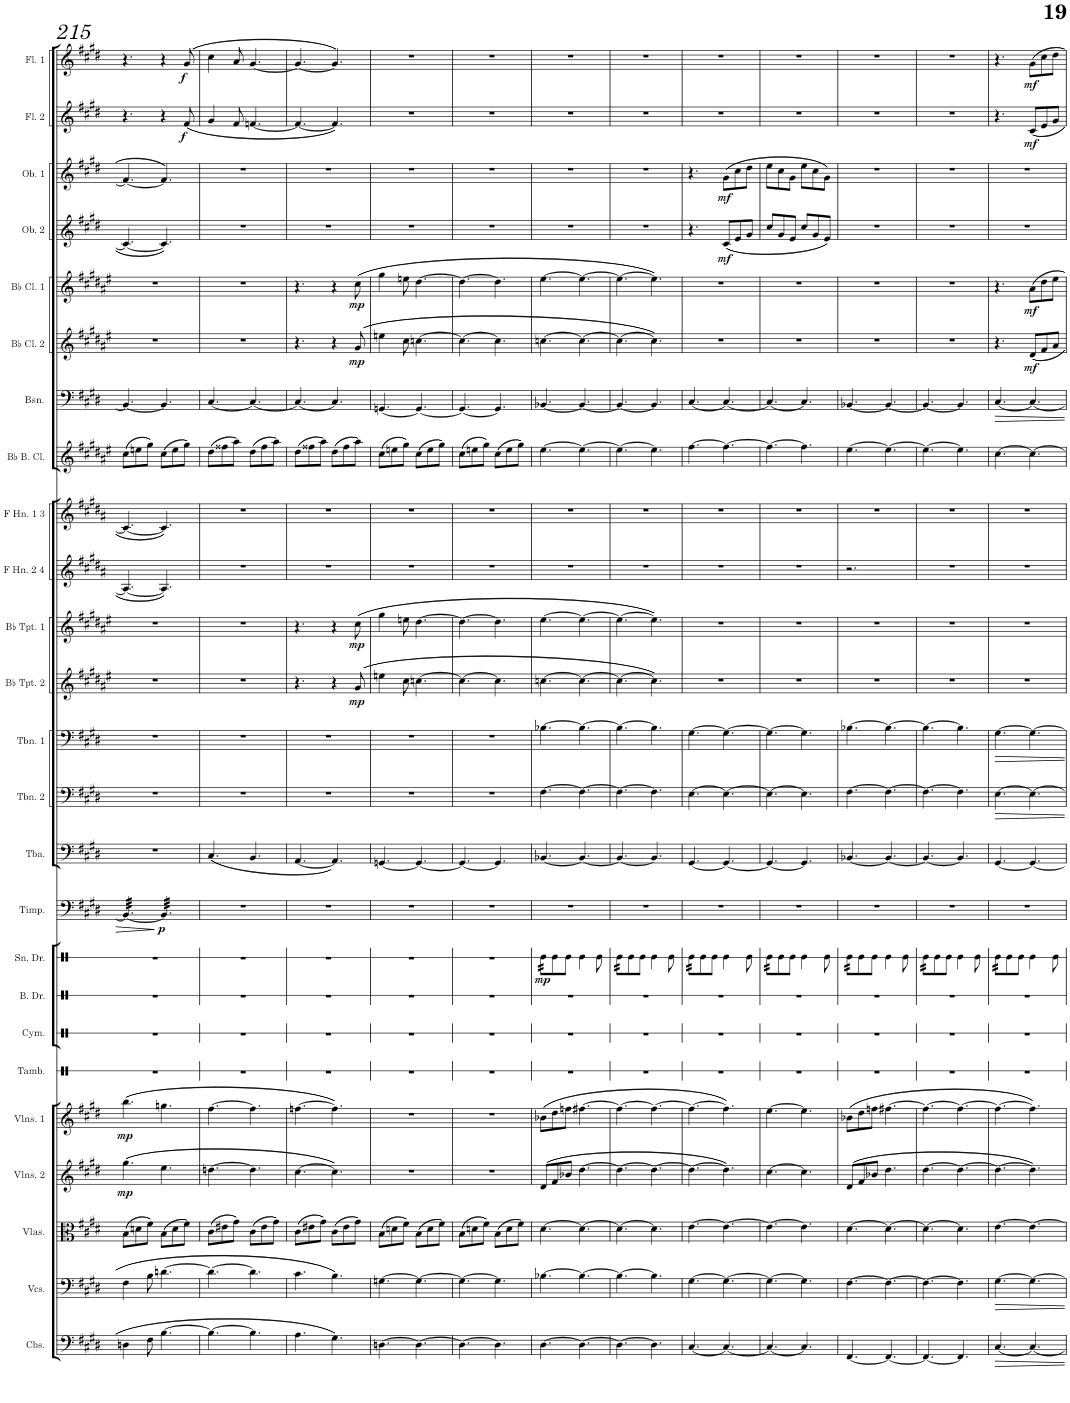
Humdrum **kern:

**kern	**kern	**kern	**kern	**dynam	**kern	**dynam	**kern	**kern	**kern	**kern	**dynam	**kern	**dynam	**kern	**kern	**kern	**kern	**dynam	**kern	**dynam	**kern	**kern	**kern	**kern	**kern	**dynam	**kern	**dynam	**kern	**dynam	**kern	**dynam	**kern	**dynam	**kern	**dynam
*part25	*part24	*part23	*part22	*part22	*part21	*part21	*part20	*part19	*part18	*part17	*part17	*part16	*part16	*part15	*part14	*part13	*part12	*part12	*part11	*part11	*part10	*part9	*part8	*part7	*part6	*part6	*part5	*part5	*part4	*part4	*part3	*part3	*part2	*part2	*part1	*part1
*staff25	*staff24	*staff23	*staff22	*staff22	*staff21	*staff21	*staff20	*staff19	*staff18	*staff17	*staff17	*staff16	*staff16	*staff15	*staff14	*staff13	*staff12	*staff12	*staff11	*staff11	*staff10	*staff9	*staff8	*staff7	*staff6	*staff6	*staff5	*staff5	*staff4	*staff4	*staff3	*staff3	*staff2	*staff2	*staff1	*staff1
*I"Contrabasses	*I"Violoncellos	*I"Violas	*I"Violins 2	*	*I"Violins 1	*	*I"Tambourine	*I"Cymbal	*I"Bass Drum	*I"Snare Drum	*	*I"Timpani	*	*I"Tuba	*I"Trombone 2	*I"Trombone 1	*I"Bb Trumpet 2	*	*I"Bb Trumpet 1	*	*I"F Horn 2 &amp; 4	*I"F Horn 1 &amp; 3	*I"Bb Bass Clarinet	*I"Bassoon	*I"Bb Clarinet 2	*	*I"Bb Clarinet 1	*	*I"Oboe 2	*	*I"Oboe 1	*	*I"Flute 2	*	*I"Flute 1	*
*I'Cbs.	*I'Vcs.	*I'Vlas.	*I'Vlns. 2	*	*I'Vlns. 1	*	*I'Tamb.	*I'Cym.	*I'B. Dr.	*I'Sn. Dr.	*	*I'Timp.	*	*I'Tba.	*I'Tbn. 2	*I'Tbn. 1	*I'Bb Tpt. 2	*	*I'Bb Tpt. 1	*	*I'F Hn. 2 4	*I'F Hn. 1 3	*I'Bb B. Cl.	*I'Bsn.	*I'Bb Cl. 2	*	*I'Bb Cl. 1	*	*I'Ob. 2	*	*I'Ob. 1	*	*I'Fl. 2	*	*I'Fl. 1	*
!!LO:PB:g=z
*clefF4	*clefF4	*clefC3	*clefG2	*	*clefG2	*	*clefX	*clefX	*clefX	*clefX	*	*clefF4	*	*clefF4	*clefF4	*clefF4	*clefG2	*	*clefG2	*	*clefG2	*clefG2	*clefG2	*clefF4	*clefG2	*	*clefG2	*	*clefG2	*	*clefG2	*	*clefG2	*	*clefG2	*
*Trd7c12	*	*	*	*	*	*	*	*	*	*	*	*	*	*	*	*	*Trd1c2	*	*Trd1c2	*	*Trd4c7	*Trd4c7	*Trd8c14	*	*Trd1c2	*	*Trd1c2	*	*	*	*	*	*	*	*	*
*k[f#c#g#d#]	*k[f#c#g#d#]	*k[f#c#g#d#]	*k[f#c#g#d#]	*	*k[f#c#g#d#]	*	*k[]	*k[]	*k[]	*k[]	*	*k[f#c#g#d#]	*	*k[f#c#g#d#]	*k[f#c#g#d#]	*k[f#c#g#d#]	*k[f#c#g#d#a#e#]	*	*k[f#c#g#d#a#e#]	*	*k[f#c#g#d#a#]	*k[f#c#g#d#a#]	*k[f#c#g#d#a#e#]	*k[f#c#g#d#]	*k[f#c#g#d#a#e#]	*	*k[f#c#g#d#a#e#]	*	*k[f#c#g#d#]	*	*k[f#c#g#d#]	*	*k[f#c#g#d#]	*	*k[f#c#g#d#]	*
*M6/8	*M6/8	*M6/8	*M6/8	*	*M6/8	*	*M6/8	*M6/8	*M6/8	*M6/8	*	*M6/8	*	*M6/8	*M6/8	*M6/8	*M6/8	*	*M6/8	*	*M6/8	*M6/8	*M6/8	*M6/8	*M6/8	*	*M6/8	*	*M6/8	*	*M6/8	*	*M6/8	*	*M6/8	*
=215	=215	=215	=215	=215	=215	=215	=215	=215	=215	=215	=215	=215	=215	=215	=215	=215	=215	=215	=215	=215	=215	=215	=215	=215	=215	=215	=215	=215	=215	=215	=215	=215	=215	=215	=215	=215
!	!	!	!	!LO:DY:b	!	!LO:DY:b	!	!	!	!	!	!	!	!	!	!	!	!	!	!	!	!	!	!	!	!	!	!	!	!	!	!	!	!	!	!
*	*	*	*	*	*	*	*	*	*	*	*	*tremolo	*	*	*	*	*	*	*	*	*	*	*	*	*	*	*	*	*	*	*	*	*	*	*	*
4Dn\	4F#\	(8B\L	(4.gg#\	mp	(4.bb\	mp	2.r	2.r	2.r	2.r	.	32BB/LLL	.	2.r	2.r	2.r	2.r	.	2.r	.	4.An/_	4.c#/_	(8cc#\L	4.BB/_	2.r	.	2.r	.	4.c#/_	.	4.f#/_	.	4.r	.	4.r	.
.	.	.	.	.	.	.	.	.	.	.	.	32BB/	.	.	.	.	.	.	.	.	.	.	.	.	.	.	.	.	.	.	.	.	.	.	.	.
.	.	.	.	.	.	.	.	.	.	.	.	32BB/	.	.	.	.	.	.	.	.	.	.	.	.	.	.	.	.	.	.	.	.	.	.	.	.
.	.	.	.	.	.	.	.	.	.	.	.	32BB/	.	.	.	.	.	.	.	.	.	.	.	.	.	.	.	.	.	.	.	.	.	.	.	.
.	.	8dn\	.	.	.	.	.	.	.	.	.	32BB/	.	.	.	.	.	.	.	.	.	.	8een\	.	.	.	.	.	.	.	.	.	.	.	.	.
.	.	.	.	.	.	.	.	.	.	.	.	32BB/	.	.	.	.	.	.	.	.	.	.	.	.	.	.	.	.	.	.	.	.	.	.	.	.
.	.	.	.	.	.	.	.	.	.	.	.	32BB/	.	.	.	.	.	.	.	.	.	.	.	.	.	.	.	.	.	.	.	.	.	.	.	.
.	.	.	.	.	.	.	.	.	.	.	.	32BB/	.	.	.	.	.	.	.	.	.	.	.	.	.	.	.	.	.	.	.	.	.	.	.	.
8F#\	8B\	8f#\J)	.	.	.	.	.	.	.	.	.	32BB/	.	.	.	.	.	.	.	.	.	.	8gg#\J)	.	.	.	.	.	.	.	.	.	.	.	.	.
.	.	.	.	.	.	.	.	.	.	.	.	32BB/	.	.	.	.	.	.	.	.	.	.	.	.	.	.	.	.	.	.	.	.	.	.	.	.
.	.	.	.	.	.	.	.	.	.	.	.	32BB/	.	.	.	.	.	.	.	.	.	.	.	.	.	.	.	.	.	.	.	.	.	.	.	.
.	.	.	.	.	.	.	.	.	.	.	.	32BB/JJJ	.	.	.	.	.	.	.	.	.	.	.	.	.	.	.	.	.	.	.	.	.	.	.	.
!	!	!	!	!	!	!	!	!	!	!	!	!	!LO:DY:b	!	!	!	!	!	!	!	!	!	!	!	!	!	!	!	!	!	!	!	!	!	!	!
[4.B\	[4.dn\	(8B\L	4.ee\	.	4.ggn\	.	.	.	.	.	.	32BB/]LLL	p	.	.	.	.	.	.	.	4.A/]	4.c#/]	(8cc#\L	4.BB/]	.	.	.	.	4.c#/]	.	4.f#/]	.	4r	.	4r	.
.	.	.	.	.	.	.	.	.	.	.	.	32BB/	.	.	.	.	.	.	.	.	.	.	.	.	.	.	.	.	.	.	.	.	.	.	.	.
.	.	.	.	.	.	.	.	.	.	.	.	32BB/	.	.	.	.	.	.	.	.	.	.	.	.	.	.	.	.	.	.	.	.	.	.	.	.
.	.	.	.	.	.	.	.	.	.	.	.	32BB/	.	.	.	.	.	.	.	.	.	.	.	.	.	.	.	.	.	.	.	.	.	.	.	.
.	.	8d\	.	.	.	.	.	.	.	.	.	32BB/	.	.	.	.	.	.	.	.	.	.	8ee\	.	.	.	.	.	.	.	.	.	.	.	.	.
.	.	.	.	.	.	.	.	.	.	.	.	32BB/	.	.	.	.	.	.	.	.	.	.	.	.	.	.	.	.	.	.	.	.	.	.	.	.
.	.	.	.	.	.	.	.	.	.	.	.	32BB/	.	.	.	.	.	.	.	.	.	.	.	.	.	.	.	.	.	.	.	.	.	.	.	.
.	.	.	.	.	.	.	.	.	.	.	.	32BB/	.	.	.	.	.	.	.	.	.	.	.	.	.	.	.	.	.	.	.	.	.	.	.	.
!	!	!	!	!	!	!	!	!	!	!	!	!	!	!	!	!	!	!	!	!	!	!	!	!	!	!	!	!	!	!	!	!	!	!LO:DY:b	!	!LO:DY:b
.	.	8f#\J)	.	.	.	.	.	.	.	.	.	32BB/	.	.	.	.	.	.	.	.	.	.	8gg#\J)	.	.	.	.	.	.	.	.	.	(8f#/	f	(8g#/	f
.	.	.	.	.	.	.	.	.	.	.	.	32BB/	.	.	.	.	.	.	.	.	.	.	.	.	.	.	.	.	.	.	.	.	.	.	.	.
.	.	.	.	.	.	.	.	.	.	.	.	32BB/	.	.	.	.	.	.	.	.	.	.	.	.	.	.	.	.	.	.	.	.	.	.	.	.
.	.	.	.	.	.	.	.	.	.	.	.	32BB/JJJ	.	.	.	.	.	.	.	.	.	.	.	.	.	.	.	.	.	.	.	.	.	.	.	.
*	*	*	*	*	*	*	*	*	*	*	*	*Xtremolo	*	*	*	*	*	*	*	*	*	*	*	*	*	*	*	*	*	*	*	*	*	*	*	*
=216	=216	=216	=216	=216	=216	=216	=216	=216	=216	=216	=216	=216	=216	=216	=216	=216	=216	=216	=216	=216	=216	=216	=216	=216	=216	=216	=216	=216	=216	=216	=216	=216	=216	=216	=216	=216
4.B\_	4.d\_	(8c#\L	[4.ddn\	.	[4.ff#\	.	2.r	2.r	2.r	2.r	.	2.r	.	(4.C#/	2.r	2.r	2.r	.	2.r	.	2.r	2.r	(8dd#\L	[4.C#/	2.r	.	2.r	.	2.r	.	2.r	.	4g#/	.	4cc#\	.
.	.	8e#X\	.	.	.	.	.	.	.	.	.	.	.	.	.	.	.	.	.	.	.	.	8ff##X\	.	.	.	.	.	.	.	.	.	.	.	.	.
.	.	8g#\J)	.	.	.	.	.	.	.	.	.	.	.	.	.	.	.	.	.	.	.	.	8aa#\J)	.	.	.	.	.	.	.	.	.	8f#/	.	8a/	.
4.B\]	4.d\]	(8c#\L	4.dd\]	.	4.ff#\]	.	.	.	.	.	.	.	.	4.BB/	.	.	.	.	.	.	.	.	(8dd#\L	4.C#/_	.	.	.	.	.	.	.	.	[4.fn/	.	[4.g#/	.
.	.	8e#\	.	.	.	.	.	.	.	.	.	.	.	.	.	.	.	.	.	.	.	.	8ff##\	.	.	.	.	.	.	.	.	.	.	.	.	.
.	.	8g#\J)	.	.	.	.	.	.	.	.	.	.	.	.	.	.	.	.	.	.	.	.	8aa#\J)	.	.	.	.	.	.	.	.	.	.	.	.	.
=217	=217	=217	=217	=217	=217	=217	=217	=217	=217	=217	=217	=217	=217	=217	=217	=217	=217	=217	=217	=217	=217	=217	=217	=217	=217	=217	=217	=217	=217	=217	=217	=217	=217	=217	=217	=217
4.A\	4.c#\	(8c#\L	[4.cc#\	.	[4.ffn\	.	2.r	2.r	2.r	2.r	.	2.r	.	[4.AA/	2.r	2.r	4.r	.	4.r	.	2.r	2.r	(8dd#\L	4.C#/_	4.r	.	4.r	.	2.r	.	2.r	.	4.f/_	.	4.g#/_	.
.	.	8e#X\	.	.	.	.	.	.	.	.	.	.	.	.	.	.	.	.	.	.	.	.	8ff##X\	.	.	.	.	.	.	.	.	.	.	.	.	.
.	.	8g#\J)	.	.	.	.	.	.	.	.	.	.	.	.	.	.	.	.	.	.	.	.	8aa#\J)	.	.	.	.	.	.	.	.	.	.	.	.	.
4.G#\	4.B\	(8c#\L	4.cc#\])	.	4.ff\])	.	.	.	.	.	.	.	.	4.AA/])	.	.	4r	.	4r	.	.	.	(8dd#\L	4.C#/]	4r	.	4r	.	.	.	.	.	4.f/])	.	4.g#/])	.
.	.	8e#\	.	.	.	.	.	.	.	.	.	.	.	.	.	.	.	.	.	.	.	.	8ff##\	.	.	.	.	.	.	.	.	.	.	.	.	.
!	!	!	!	!	!	!	!	!	!	!	!	!	!	!	!	!	!	!LO:DY:b	!	!LO:DY:b	!	!	!	!	!	!LO:DY:b	!	!LO:DY:b	!	!	!	!	!	!	!	!
.	.	8g#\J)	.	.	.	.	.	.	.	.	.	.	.	.	.	.	(8g#/	mp	(8cc#\	mp	.	.	8aa#\J)	.	(8g#/	mp	(8cc#\	mp	.	.	.	.	.	.	.	.
=218	=218	=218	=218	=218	=218	=218	=218	=218	=218	=218	=218	=218	=218	=218	=218	=218	=218	=218	=218	=218	=218	=218	=218	=218	=218	=218	=218	=218	=218	=218	=218	=218	=218	=218	=218	=218
[4.Dn\	[4.Gn\	(8B\L	2.r	.	2.r	.	2.r	2.r	2.r	2.r	.	2.r	.	[4.GGn/	2.r	2.r	4een\	.	4gg#\	.	2.r	2.r	(8cc#\L	[4.GGn/	4een\	.	4gg#\	.	2.r	.	2.r	.	2.r	.	2.r	.
.	.	8dn\	.	.	.	.	.	.	.	.	.	.	.	.	.	.	.	.	.	.	.	.	8een\	.	.	.	.	.	.	.	.	.	.	.	.	.
.	.	8f#\J)	.	.	.	.	.	.	.	.	.	.	.	.	.	.	8cc#\	.	8een\	.	.	.	8gg#\J)	.	8cc#\	.	8een\	.	.	.	.	.	.	.	.	.
4.D\_	4.G\_	(8B\L	.	.	.	.	.	.	.	.	.	.	.	4.GG/_	.	.	[4.ccn\	.	[4.dd#\	.	.	.	(8cc#\L	4.GG/_	[4.ccn\	.	[4.dd#\	.	.	.	.	.	.	.	.	.
.	.	8d\	.	.	.	.	.	.	.	.	.	.	.	.	.	.	.	.	.	.	.	.	8ee\	.	.	.	.	.	.	.	.	.	.	.	.	.
.	.	8f#\J)	.	.	.	.	.	.	.	.	.	.	.	.	.	.	.	.	.	.	.	.	8gg#\J)	.	.	.	.	.	.	.	.	.	.	.	.	.
=219	=219	=219	=219	=219	=219	=219	=219	=219	=219	=219	=219	=219	=219	=219	=219	=219	=219	=219	=219	=219	=219	=219	=219	=219	=219	=219	=219	=219	=219	=219	=219	=219	=219	=219	=219	=219
4.D\_	4.G\_	(8B\L	2.r	.	2.r	.	2.r	2.r	2.r	2.r	.	2.r	.	4.GG/_	2.r	2.r	4.cc\_	.	4.dd#\_	.	2.r	2.r	(8cc#\L	4.GG/_	4.cc\_	.	4.dd#\_	.	2.r	.	2.r	.	2.r	.	2.r	.
.	.	8dn\	.	.	.	.	.	.	.	.	.	.	.	.	.	.	.	.	.	.	.	.	8een\	.	.	.	.	.	.	.	.	.	.	.	.	.
.	.	8f#\J)	.	.	.	.	.	.	.	.	.	.	.	.	.	.	.	.	.	.	.	.	8gg#\J)	.	.	.	.	.	.	.	.	.	.	.	.	.
4.D\]	4.G\]	(8B\L	.	.	.	.	.	.	.	.	.	.	.	4.GG/]	.	.	4.cc\]	.	4.dd#\]	.	.	.	(8cc#\L	4.GG/]	4.cc\]	.	4.dd#\]	.	.	.	.	.	.	.	.	.
.	.	8d\	.	.	.	.	.	.	.	.	.	.	.	.	.	.	.	.	.	.	.	.	8ee\	.	.	.	.	.	.	.	.	.	.	.	.	.
.	.	8f#\J)	.	.	.	.	.	.	.	.	.	.	.	.	.	.	.	.	.	.	.	.	8gg#\J)	.	.	.	.	.	.	.	.	.	.	.	.	.
=220	=220	=220	=220	=220	=220	=220	=220	=220	=220	=220	=220	=220	=220	=220	=220	=220	=220	=220	=220	=220	=220	=220	=220	=220	=220	=220	=220	=220	=220	=220	=220	=220	=220	=220	=220	=220
!	!	!	!	!	!	!	!	!	!	!	!LO:DY:b	!	!	!	!	!	!	!	!	!	!	!	!	!	!	!	!	!	!	!	!	!	!	!	!	!
*	*	*	*	*	*	*	*	*	*	*tremolo	*	*	*	*	*	*	*	*	*	*	*	*	*	*	*	*	*	*	*	*	*	*	*	*	*	*
[4.D#\	[4.B-X\	[4.d#\	(8d#/L	.	(8b-X\L	.	2.r	2.r	2.r	32Re\LLL	mp	2.r	.	[4.BB-X/	[4.F#\	[4.B-X\	[4.ccn\	.	[4.ee#\	.	2.r	2.r	[4.ee#\	[4.BB-X/	[4.ccn\	.	[4.ee#\	.	2.r	.	2.r	.	2.r	.	2.r	.
.	.	.	.	.	.	.	.	.	.	32Re\	.	.	.	.	.	.	.	.	.	.	.	.	.	.	.	.	.	.	.	.	.	.	.	.	.	.
.	.	.	.	.	.	.	.	.	.	32Re\	.	.	.	.	.	.	.	.	.	.	.	.	.	.	.	.	.	.	.	.	.	.	.	.	.	.
.	.	.	.	.	.	.	.	.	.	32Re\	.	.	.	.	.	.	.	.	.	.	.	.	.	.	.	.	.	.	.	.	.	.	.	.	.	.
*	*	*	*	*	*	*	*	*	*	*Xtremolo	*	*	*	*	*	*	*	*	*	*	*	*	*	*	*	*	*	*	*	*	*	*	*	*	*	*
.	.	.	8f#/	.	8dd#\	.	.	.	.	8Re\	.	.	.	.	.	.	.	.	.	.	.	.	.	.	.	.	.	.	.	.	.	.	.	.	.	.
.	.	.	8b-X/J	.	8ffn\J	.	.	.	.	8Re\J	.	.	.	.	.	.	.	.	.	.	.	.	.	.	.	.	.	.	.	.	.	.	.	.	.	.
4.D#\_	4.B-\_	4.d#\_	[4.dd#\	.	[4.ff#X\	.	.	.	.	4Re\	.	.	.	4.BB-/_	4.F#\_	4.B-\_	4.cc\_	.	4.ee#\_	.	.	.	4.ee#\_	4.BB-/_	4.cc\_	.	4.ee#\_	.	.	.	.	.	.	.	.	.
.	.	.	.	.	.	.	.	.	.	8Re\	.	.	.	.	.	.	.	.	.	.	.	.	.	.	.	.	.	.	.	.	.	.	.	.	.	.
=221	=221	=221	=221	=221	=221	=221	=221	=221	=221	=221	=221	=221	=221	=221	=221	=221	=221	=221	=221	=221	=221	=221	=221	=221	=221	=221	=221	=221	=221	=221	=221	=221	=221	=221	=221	=221
*	*	*	*	*	*	*	*	*	*	*tremolo	*	*	*	*	*	*	*	*	*	*	*	*	*	*	*	*	*	*	*	*	*	*	*	*	*	*
4.D#\_	4.B-\_	4.d#\_	4.dd#\_	.	4.ff#\_	.	2.r	2.r	2.r	32Re\LLL	.	2.r	.	4.BB-/_	4.F#\_	4.B-\_	4.cc\_	.	4.ee#\_	.	2.r	2.r	4.ee#\_	4.BB-/_	4.cc\_	.	4.ee#\_	.	2.r	.	2.r	.	2.r	.	2.r	.
.	.	.	.	.	.	.	.	.	.	32Re\	.	.	.	.	.	.	.	.	.	.	.	.	.	.	.	.	.	.	.	.	.	.	.	.	.	.
.	.	.	.	.	.	.	.	.	.	32Re\	.	.	.	.	.	.	.	.	.	.	.	.	.	.	.	.	.	.	.	.	.	.	.	.	.	.
.	.	.	.	.	.	.	.	.	.	32Re\	.	.	.	.	.	.	.	.	.	.	.	.	.	.	.	.	.	.	.	.	.	.	.	.	.	.
*	*	*	*	*	*	*	*	*	*	*Xtremolo	*	*	*	*	*	*	*	*	*	*	*	*	*	*	*	*	*	*	*	*	*	*	*	*	*	*
.	.	.	.	.	.	.	.	.	.	8Re\	.	.	.	.	.	.	.	.	.	.	.	.	.	.	.	.	.	.	.	.	.	.	.	.	.	.
.	.	.	.	.	.	.	.	.	.	8Re\J	.	.	.	.	.	.	.	.	.	.	.	.	.	.	.	.	.	.	.	.	.	.	.	.	.	.
4.D#\]	4.B-\]	4.d#\]	4.dd#\_	.	4.ff#\_	.	.	.	.	4Re\	.	.	.	4.BB-/]	4.F#\]	4.B-\]	4.cc\])	.	4.ee#\])	.	.	.	4.ee#\]	4.BB-/]	4.cc\])	.	4.ee#\])	.	.	.	.	.	.	.	.	.
.	.	.	.	.	.	.	.	.	.	8Re\	.	.	.	.	.	.	.	.	.	.	.	.	.	.	.	.	.	.	.	.	.	.	.	.	.	.
=222	=222	=222	=222	=222	=222	=222	=222	=222	=222	=222	=222	=222	=222	=222	=222	=222	=222	=222	=222	=222	=222	=222	=222	=222	=222	=222	=222	=222	=222	=222	=222	=222	=222	=222	=222	=222
*	*	*	*	*	*	*	*	*	*	*tremolo	*	*	*	*	*	*	*	*	*	*	*	*	*	*	*	*	*	*	*	*	*	*	*	*	*	*
[4.C#/	[4.G#\	[4.e\	4.dd#\_	.	4.ff#\_	.	2.r	2.r	2.r	32Re\LLL	.	2.r	.	[4.GG#/	[4.E\	[4.G#\	2.r	.	2.r	.	2.r	2.r	[4.ff#\	[4.C#/	2.r	.	2.r	.	4.r	.	4.r	.	2.r	.	2.r	.
.	.	.	.	.	.	.	.	.	.	32Re\	.	.	.	.	.	.	.	.	.	.	.	.	.	.	.	.	.	.	.	.	.	.	.	.	.	.
.	.	.	.	.	.	.	.	.	.	32Re\	.	.	.	.	.	.	.	.	.	.	.	.	.	.	.	.	.	.	.	.	.	.	.	.	.	.
.	.	.	.	.	.	.	.	.	.	32Re\	.	.	.	.	.	.	.	.	.	.	.	.	.	.	.	.	.	.	.	.	.	.	.	.	.	.
*	*	*	*	*	*	*	*	*	*	*Xtremolo	*	*	*	*	*	*	*	*	*	*	*	*	*	*	*	*	*	*	*	*	*	*	*	*	*	*
.	.	.	.	.	.	.	.	.	.	8Re\	.	.	.	.	.	.	.	.	.	.	.	.	.	.	.	.	.	.	.	.	.	.	.	.	.	.
.	.	.	.	.	.	.	.	.	.	8Re\J	.	.	.	.	.	.	.	.	.	.	.	.	.	.	.	.	.	.	.	.	.	.	.	.	.	.
!	!	!	!	!	!	!	!	!	!	!	!	!	!	!	!	!	!	!	!	!	!	!	!	!	!	!	!	!	!	!LO:DY:b	!	!LO:DY:b	!	!	!	!
4.C#/_	4.G#\_	4.e\_	4.dd#\])	.	4.ff#\])	.	.	.	.	4Re\	.	.	.	4.GG#/_	4.E\_	4.G#\_	.	.	.	.	.	.	4.ff#\_	4.C#/_	.	.	.	.	(8c#/L	mf	(8g#\L	mf	.	.	.	.
.	.	.	.	.	.	.	.	.	.	.	.	.	.	.	.	.	.	.	.	.	.	.	.	.	.	.	.	.	8e/	.	8cc#\	.	.	.	.	.
.	.	.	.	.	.	.	.	.	.	8Re\	.	.	.	.	.	.	.	.	.	.	.	.	.	.	.	.	.	.	8g#/J	.	8dd#\J	.	.	.	.	.
=223	=223	=223	=223	=223	=223	=223	=223	=223	=223	=223	=223	=223	=223	=223	=223	=223	=223	=223	=223	=223	=223	=223	=223	=223	=223	=223	=223	=223	=223	=223	=223	=223	=223	=223	=223	=223
*	*	*	*	*	*	*	*	*	*	*tremolo	*	*	*	*	*	*	*	*	*	*	*	*	*	*	*	*	*	*	*	*	*	*	*	*	*	*
4.C#/_	4.G#\_	4.e\_	[4.cc#\	.	[4.ee\	.	2.r	2.r	2.r	32Re\LLL	.	2.r	.	4.GG#/_	4.E\_	4.G#\_	2.r	.	2.r	.	2.r	2.r	4.ff#\_	4.C#/_	2.r	.	2.r	.	8cc#/L	.	8ee\L	.	2.r	.	2.r	.
.	.	.	.	.	.	.	.	.	.	32Re\	.	.	.	.	.	.	.	.	.	.	.	.	.	.	.	.	.	.	.	.	.	.	.	.	.	.
.	.	.	.	.	.	.	.	.	.	32Re\	.	.	.	.	.	.	.	.	.	.	.	.	.	.	.	.	.	.	.	.	.	.	.	.	.	.
.	.	.	.	.	.	.	.	.	.	32Re\	.	.	.	.	.	.	.	.	.	.	.	.	.	.	.	.	.	.	.	.	.	.	.	.	.	.
*	*	*	*	*	*	*	*	*	*	*Xtremolo	*	*	*	*	*	*	*	*	*	*	*	*	*	*	*	*	*	*	*	*	*	*	*	*	*	*
.	.	.	.	.	.	.	.	.	.	8Re\	.	.	.	.	.	.	.	.	.	.	.	.	.	.	.	.	.	.	8g#/	.	8cc#\	.	.	.	.	.
.	.	.	.	.	.	.	.	.	.	8Re\J	.	.	.	.	.	.	.	.	.	.	.	.	.	.	.	.	.	.	8e/J	.	8g#\J	.	.	.	.	.
4.C#/]	4.G#\]	4.e\]	4.cc#\]	.	4.ee\]	.	.	.	.	4Re\	.	.	.	4.GG#/]	4.E\]	4.G#\]	.	.	.	.	.	.	4.ff#\]	4.C#/]	.	.	.	.	8cc#/L	.	8ee\L	.	.	.	.	.
.	.	.	.	.	.	.	.	.	.	.	.	.	.	.	.	.	.	.	.	.	.	.	.	.	.	.	.	.	8g#/	.	8cc#\	.	.	.	.	.
.	.	.	.	.	.	.	.	.	.	8Re\	.	.	.	.	.	.	.	.	.	.	.	.	.	.	.	.	.	.	8e/J)	.	8g#\J)	.	.	.	.	.
=224	=224	=224	=224	=224	=224	=224	=224	=224	=224	=224	=224	=224	=224	=224	=224	=224	=224	=224	=224	=224	=224	=224	=224	=224	=224	=224	=224	=224	=224	=224	=224	=224	=224	=224	=224	=224
*	*	*	*	*	*	*	*	*	*	*tremolo	*	*	*	*	*	*	*	*	*	*	*	*	*	*	*	*	*	*	*	*	*	*	*	*	*	*
[4.FF#/	[4.F#\	[4.d#\	(8d#/L	.	(8b-X\L	.	2.r	2.r	2.r	32Re\LLL	.	2.r	.	[4.BB-X/	[4.F#\	[4.B-X\	2.r	.	2.r	.	2.r	2.r	[4.ee#\	[4.BB-X/	2.r	.	2.r	.	2.r	.	2.r	.	2.r	.	2.r	.
.	.	.	.	.	.	.	.	.	.	32Re\	.	.	.	.	.	.	.	.	.	.	.	.	.	.	.	.	.	.	.	.	.	.	.	.	.	.
.	.	.	.	.	.	.	.	.	.	32Re\	.	.	.	.	.	.	.	.	.	.	.	.	.	.	.	.	.	.	.	.	.	.	.	.	.	.
.	.	.	.	.	.	.	.	.	.	32Re\	.	.	.	.	.	.	.	.	.	.	.	.	.	.	.	.	.	.	.	.	.	.	.	.	.	.
*	*	*	*	*	*	*	*	*	*	*Xtremolo	*	*	*	*	*	*	*	*	*	*	*	*	*	*	*	*	*	*	*	*	*	*	*	*	*	*
.	.	.	8f#/	.	8dd#\	.	.	.	.	8Re\	.	.	.	.	.	.	.	.	.	.	.	.	.	.	.	.	.	.	.	.	.	.	.	.	.	.
.	.	.	8b-X/J	.	8ffn\J	.	.	.	.	8Re\J	.	.	.	.	.	.	.	.	.	.	.	.	.	.	.	.	.	.	.	.	.	.	.	.	.	.
4.FF#/_	4.F#\_	4.d#\_	4.dd#\	.	[4.ff#X\	.	.	.	.	4Re\	.	.	.	4.BB-/_	4.F#\_	4.B-\_	.	.	.	.	.	.	4.ee#\_	4.BB-/_	.	.	.	.	.	.	.	.	.	.	.	.
.	.	.	.	.	.	.	.	.	.	8Re\	.	.	.	.	.	.	.	.	.	.	.	.	.	.	.	.	.	.	.	.	.	.	.	.	.	.
=225	=225	=225	=225	=225	=225	=225	=225	=225	=225	=225	=225	=225	=225	=225	=225	=225	=225	=225	=225	=225	=225	=225	=225	=225	=225	=225	=225	=225	=225	=225	=225	=225	=225	=225	=225	=225
*	*	*	*	*	*	*	*	*	*	*tremolo	*	*	*	*	*	*	*	*	*	*	*	*	*	*	*	*	*	*	*	*	*	*	*	*	*	*
4.FF#/_	4.F#\_	4.d#\_	[4.dd#\	.	4.ff#\_	.	2.r	2.r	2.r	32Re\LLL	.	2.r	.	4.BB-/_	4.F#\_	4.B-\_	2.r	.	2.r	.	2.r	2.r	4.ee#\_	4.BB-/_	2.r	.	2.r	.	2.r	.	2.r	.	2.r	.	2.r	.
.	.	.	.	.	.	.	.	.	.	32Re\	.	.	.	.	.	.	.	.	.	.	.	.	.	.	.	.	.	.	.	.	.	.	.	.	.	.
.	.	.	.	.	.	.	.	.	.	32Re\	.	.	.	.	.	.	.	.	.	.	.	.	.	.	.	.	.	.	.	.	.	.	.	.	.	.
.	.	.	.	.	.	.	.	.	.	32Re\	.	.	.	.	.	.	.	.	.	.	.	.	.	.	.	.	.	.	.	.	.	.	.	.	.	.
*	*	*	*	*	*	*	*	*	*	*Xtremolo	*	*	*	*	*	*	*	*	*	*	*	*	*	*	*	*	*	*	*	*	*	*	*	*	*	*
.	.	.	.	.	.	.	.	.	.	8Re\	.	.	.	.	.	.	.	.	.	.	.	.	.	.	.	.	.	.	.	.	.	.	.	.	.	.
.	.	.	.	.	.	.	.	.	.	8Re\J	.	.	.	.	.	.	.	.	.	.	.	.	.	.	.	.	.	.	.	.	.	.	.	.	.	.
4.FF#/]	4.F#\]	4.d#\]	4.dd#\_	.	4.ff#\_	.	.	.	.	4Re\	.	.	.	4.BB-/]	4.F#\]	4.B-\]	.	.	.	.	.	.	4.ee#\]	4.BB-/]	.	.	.	.	.	.	.	.	.	.	.	.
.	.	.	.	.	.	.	.	.	.	8Re\	.	.	.	.	.	.	.	.	.	.	.	.	.	.	.	.	.	.	.	.	.	.	.	.	.	.
=226	=226	=226	=226	=226	=226	=226	=226	=226	=226	=226	=226	=226	=226	=226	=226	=226	=226	=226	=226	=226	=226	=226	=226	=226	=226	=226	=226	=226	=226	=226	=226	=226	=226	=226	=226	=226
*	*	*	*	*	*	*	*	*	*	*tremolo	*	*	*	*	*	*	*	*	*	*	*	*	*	*	*	*	*	*	*	*	*	*	*	*	*	*
[4.C#/	[4.G#\	[4.e\	4.dd#\_	.	4.ff#\_	.	2.r	2.r	2.r	32Re\LLL	.	2.r	.	[4.GG#/	[4.E\	[4.G#\	2.r	.	2.r	.	2.r	2.r	[4.cc#\	[4.C#/	4.r	.	4.r	.	2.r	.	2.r	.	4.r	.	4.r	.
.	.	.	.	.	.	.	.	.	.	32Re\	.	.	.	.	.	.	.	.	.	.	.	.	.	.	.	.	.	.	.	.	.	.	.	.	.	.
.	.	.	.	.	.	.	.	.	.	32Re\	.	.	.	.	.	.	.	.	.	.	.	.	.	.	.	.	.	.	.	.	.	.	.	.	.	.
.	.	.	.	.	.	.	.	.	.	32Re\	.	.	.	.	.	.	.	.	.	.	.	.	.	.	.	.	.	.	.	.	.	.	.	.	.	.
*	*	*	*	*	*	*	*	*	*	*Xtremolo	*	*	*	*	*	*	*	*	*	*	*	*	*	*	*	*	*	*	*	*	*	*	*	*	*	*
.	.	.	.	.	.	.	.	.	.	8Re\	.	.	.	.	.	.	.	.	.	.	.	.	.	.	.	.	.	.	.	.	.	.	.	.	.	.
.	.	.	.	.	.	.	.	.	.	8Re\J	.	.	.	.	.	.	.	.	.	.	.	.	.	.	.	.	.	.	.	.	.	.	.	.	.	.
!	!	!	!	!	!	!	!	!	!	!	!	!	!	!	!	!	!	!	!	!	!	!	!	!	!	!LO:DY:b	!	!LO:DY:b	!	!	!	!	!	!LO:DY:b	!	!LO:DY:b
4.C#/_	4.G#\_	4.e\_	4.dd#\])	.	4.ff#\])	.	.	.	.	4Re\	.	.	.	4.GG#/_	4.E\_	4.G#\_	.	.	.	.	.	.	4.cc#\_	4.C#/_	8d#/L	mf	8a#\L	mf	.	.	.	.	8c#/L	mf	8g#\L	mf
.	.	.	.	.	.	.	.	.	.	.	.	.	.	.	.	.	.	.	.	.	.	.	.	.	8f#/	.	8dd#\	.	.	.	.	.	8e/	.	8cc#\	.
.	.	.	.	.	.	.	.	.	.	8Re\	.	.	.	.	.	.	.	.	.	.	.	.	.	.	8a#/J	.	8ee#\J	.	.	.	.	.	8g#/J	.	8dd#\J	.
=	=	=	=	=	=	=	=	=	=	=	=	=	=	=	=	=	=	=	=	=	=	=	=	=	=	=	=	=	=	=	=	=	=	=	=	=
*-	*-	*-	*-	*-	*-	*-	*-	*-	*-	*-	*-	*-	*-	*-	*-	*-	*-	*-	*-	*-	*-	*-	*-	*-	*-	*-	*-	*-	*-	*-	*-	*-	*-	*-	*-	*-
